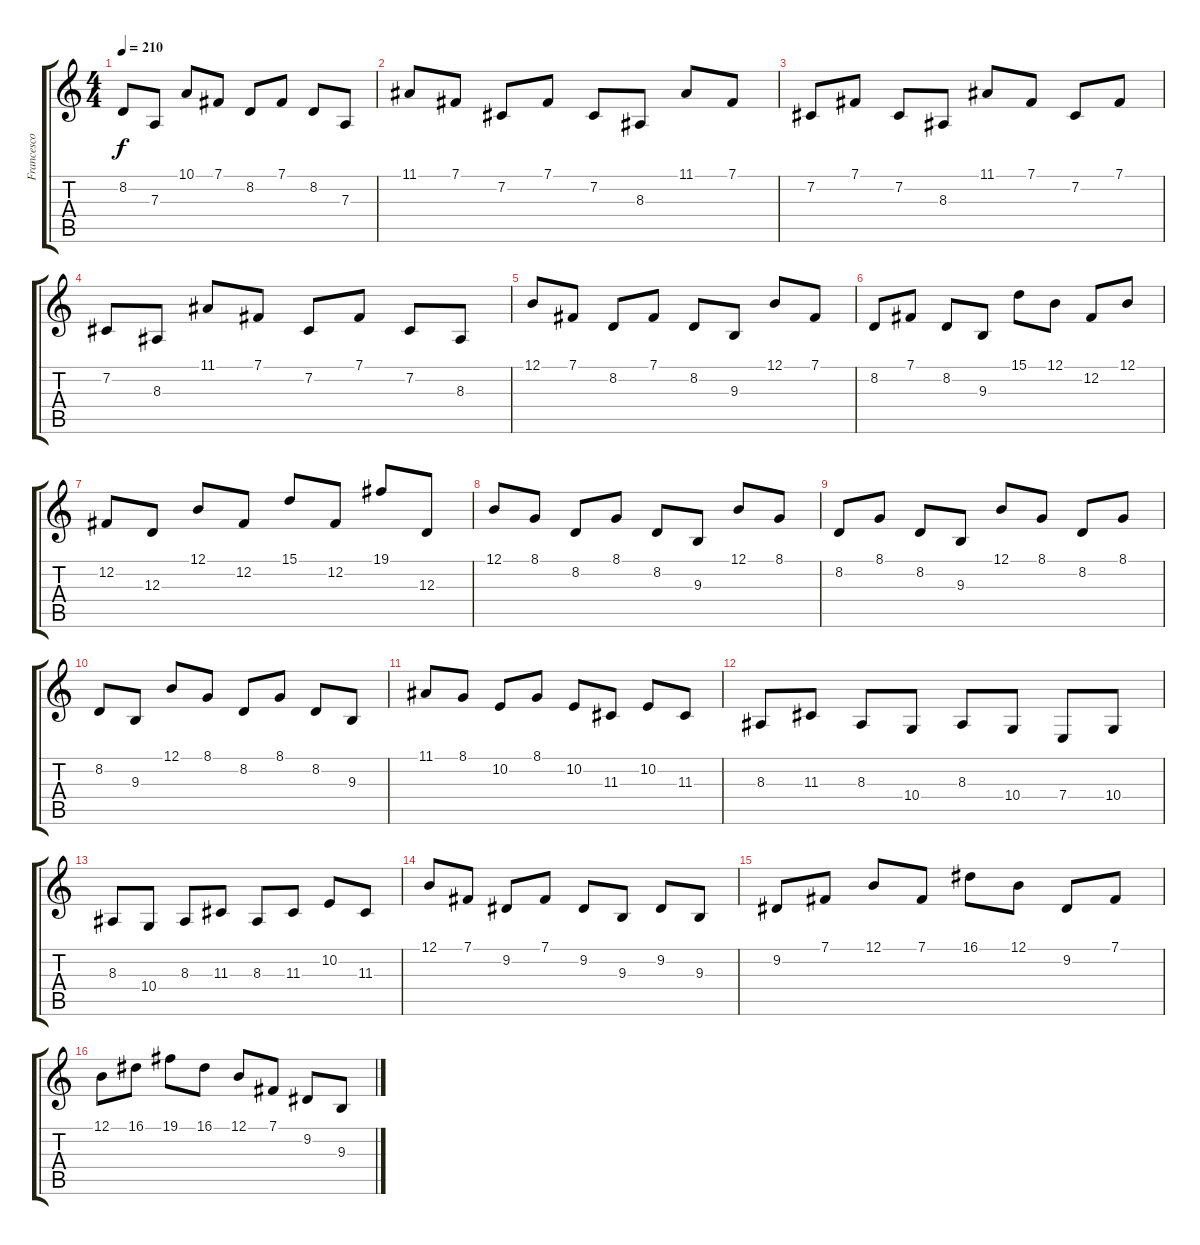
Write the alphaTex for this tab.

\track ("Francesco Paoli" "Francesco ") {instrument violin}
\staff {score tabs}
\tuning (B3 Gb3 D3 A2 E2 B1) {hide}
\ts (4 4)
\tempo 210
\clef g2
\ks c
8.2.8{dy f} 7.3.8 10.1.8 7.1.8 8.2.8 7.1.8 8.2.8 7.3.8 |
11.1.8 7.1.8 7.2.8 7.1.8 7.2.8 8.3.8 11.1.8 7.1.8 |
7.2.8 7.1.8 7.2.8 8.3.8 11.1.8 7.1.8 7.2.8 7.1.8 |
7.2.8 8.3.8 11.1.8 7.1.8 7.2.8 7.1.8 7.2.8 8.3.8 |
12.1.8 7.1.8 8.2.8 7.1.8 8.2.8 9.3.8 12.1.8 7.1.8 |
8.2.8 7.1.8 8.2.8 9.3.8 15.1.8 12.1.8 12.2.8 12.1.8 |
12.2.8 12.3.8 12.1.8 12.2.8 15.1.8 12.2.8 19.1.8 12.3.8 |
12.1.8 8.1.8 8.2.8 8.1.8 8.2.8 9.3.8 12.1.8 8.1.8 |
8.2.8 8.1.8 8.2.8 9.3.8 12.1.8 8.1.8 8.2.8 8.1.8 |
8.2.8 9.3.8 12.1.8 8.1.8 8.2.8 8.1.8 8.2.8 9.3.8 |
11.1.8 8.1.8 10.2.8 8.1.8 10.2.8 11.3.8 10.2.8 11.3.8 |
8.3.8 11.3.8 8.3.8 10.4.8 8.3.8 10.4.8 7.4.8 10.4.8 |
8.3.8 10.4.8 8.3.8 11.3.8 8.3.8 11.3.8 10.2.8 11.3.8 |
12.1.8 7.1.8 9.2.8 7.1.8 9.2.8 9.3.8 9.2.8 9.3.8 |
9.2.8 7.1.8 12.1.8 7.1.8 16.1.8 12.1.8 9.2.8 7.1.8 |
12.1.8 16.1.8 19.1.8 16.1.8 12.1.8 7.1.8 9.2.8 9.3.8
